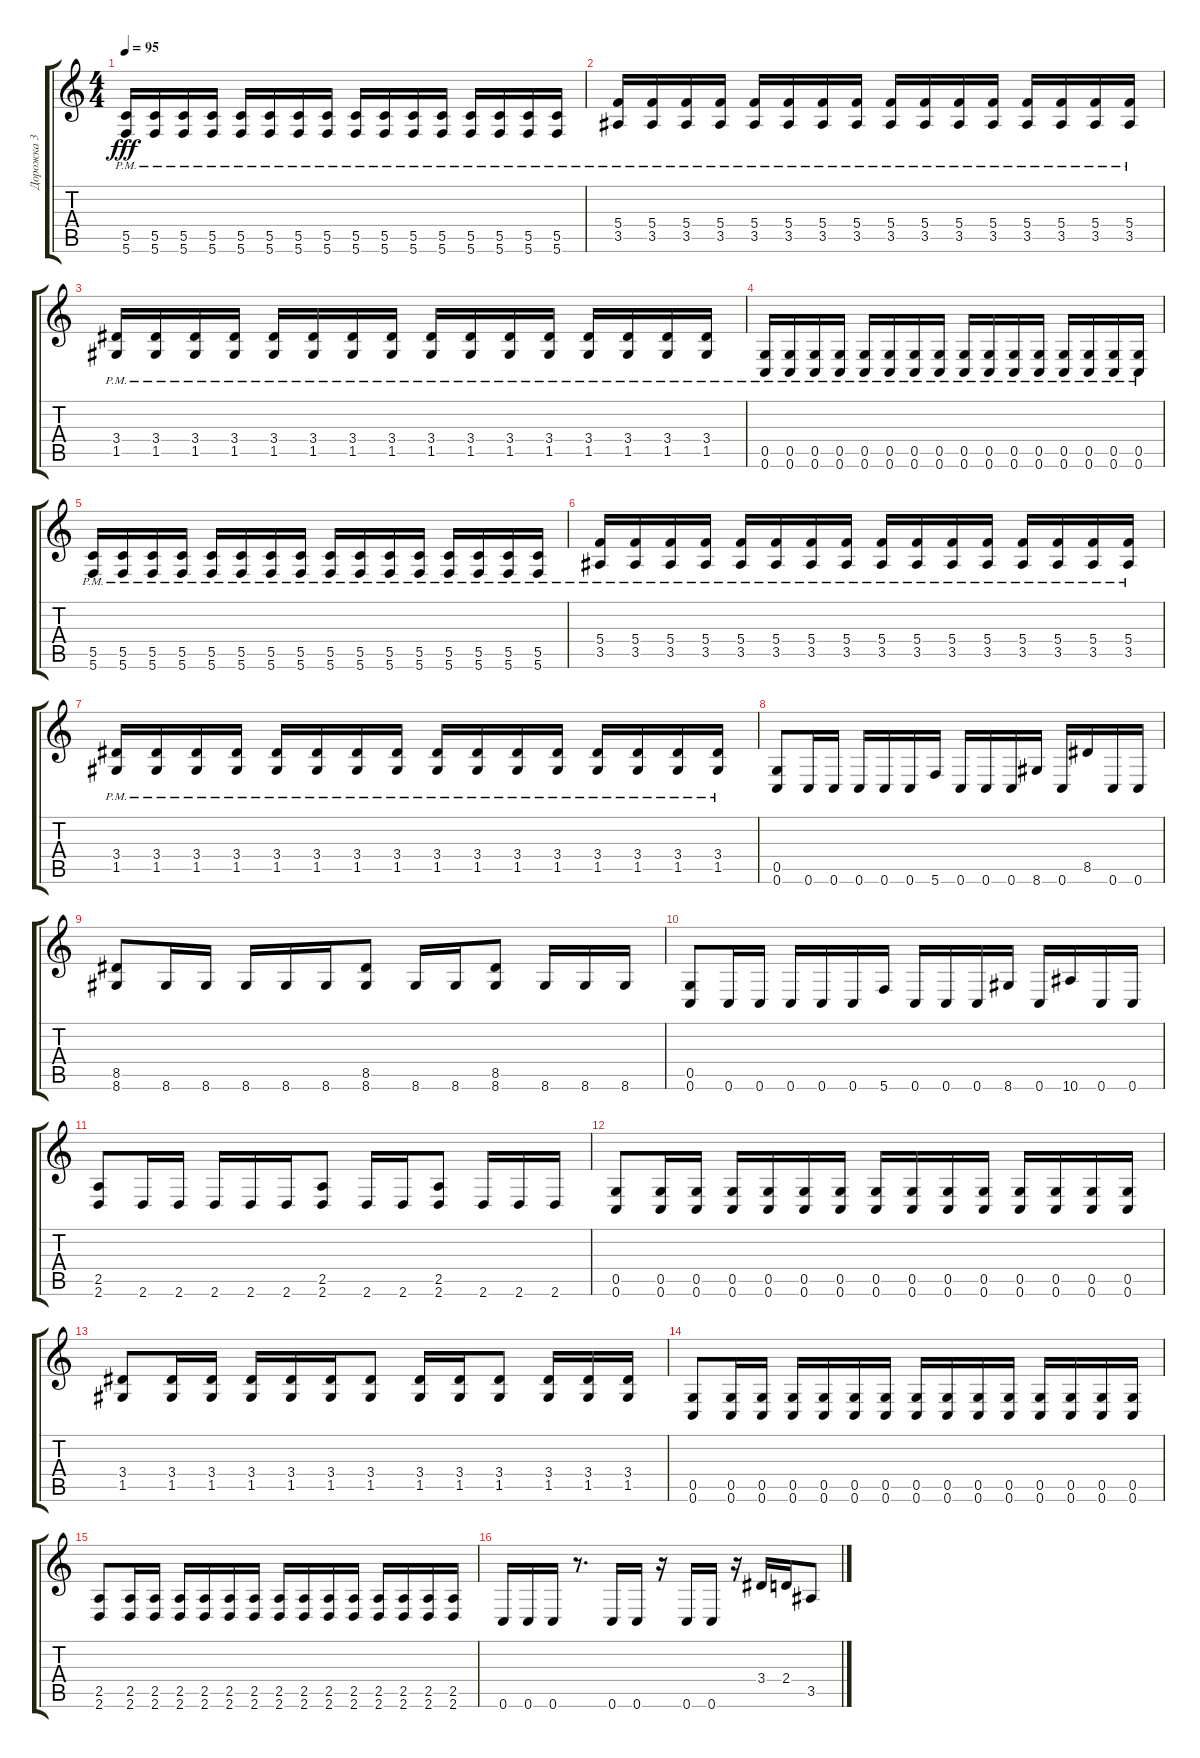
\track ("Дорожка 3" "Дорожка 3") {instrument distortionguitar}
\staff {score tabs}
\tuning (D4 A3 F3 C3 G2 C2) {hide}
\ts (4 4)
\tempo 95
\clef g2
\ks c
(5.5{pm} 5.6{pm}).16{dy fff} (5.5{pm} 5.6{pm}).16 (5.5{pm} 5.6{pm}).16 (5.5{pm} 5.6{pm}).16 (5.5{pm} 5.6{pm}).16 (5.5{pm} 5.6{pm}).16 (5.5{pm} 5.6{pm}).16 (5.5{pm} 5.6{pm}).16 (5.5{pm} 5.6{pm}).16 (5.5{pm} 5.6{pm}).16 (5.5{pm} 5.6{pm}).16 (5.5{pm} 5.6{pm}).16 (5.5{pm} 5.6{pm}).16 (5.5{pm} 5.6{pm}).16 (5.5{pm} 5.6{pm}).16 (5.5{pm} 5.6{pm}).16 |
(5.4{pm} 3.5{pm}).16 (5.4{pm} 3.5{pm}).16 (5.4{pm} 3.5{pm}).16 (5.4{pm} 3.5{pm}).16 (5.4{pm} 3.5{pm}).16 (5.4{pm} 3.5{pm}).16 (5.4{pm} 3.5{pm}).16 (5.4{pm} 3.5{pm}).16 (5.4{pm} 3.5{pm}).16 (5.4{pm} 3.5{pm}).16 (5.4{pm} 3.5{pm}).16 (5.4{pm} 3.5{pm}).16 (5.4{pm} 3.5{pm}).16 (5.4{pm} 3.5{pm}).16 (5.4{pm} 3.5{pm}).16 (5.4{pm} 3.5{pm}).16 |
(3.4{pm} 1.5{pm}).16 (3.4{pm} 1.5{pm}).16 (3.4{pm} 1.5{pm}).16 (3.4{pm} 1.5{pm}).16 (3.4{pm} 1.5{pm}).16 (3.4{pm} 1.5{pm}).16 (3.4{pm} 1.5{pm}).16 (3.4{pm} 1.5{pm}).16 (3.4{pm} 1.5{pm}).16 (3.4{pm} 1.5{pm}).16 (3.4{pm} 1.5{pm}).16 (3.4{pm} 1.5{pm}).16 (3.4{pm} 1.5{pm}).16 (3.4{pm} 1.5{pm}).16 (3.4{pm} 1.5{pm}).16 (3.4{pm} 1.5{pm}).16 |
(0.5{pm} 0.6{pm}).16{volume 16} (0.5{pm} 0.6{pm}).16 (0.5{pm} 0.6{pm}).16 (0.5{pm} 0.6{pm}).16 (0.5{pm} 0.6{pm}).16 (0.5{pm} 0.6{pm}).16 (0.5{pm} 0.6{pm}).16 (0.5{pm} 0.6{pm}).16 (0.5{pm} 0.6{pm}).16 (0.5{pm} 0.6{pm}).16 (0.5{pm} 0.6{pm}).16 (0.5{pm} 0.6{pm}).16 (0.5{pm} 0.6{pm}).16 (0.5{pm} 0.6{pm}).16 (0.5{pm} 0.6{pm}).16 (0.5{pm} 0.6{pm}).16 |
(5.5{pm} 5.6{pm}).16 (5.5{pm} 5.6{pm}).16 (5.5{pm} 5.6{pm}).16 (5.5{pm} 5.6{pm}).16 (5.5{pm} 5.6{pm}).16 (5.5{pm} 5.6{pm}).16 (5.5{pm} 5.6{pm}).16 (5.5{pm} 5.6{pm}).16 (5.5{pm} 5.6{pm}).16 (5.5{pm} 5.6{pm}).16 (5.5{pm} 5.6{pm}).16 (5.5{pm} 5.6{pm}).16 (5.5{pm} 5.6{pm}).16 (5.5{pm} 5.6{pm}).16 (5.5{pm} 5.6{pm}).16 (5.5{pm} 5.6{pm}).16 |
(5.4{pm} 3.5{pm}).16 (5.4{pm} 3.5{pm}).16 (5.4{pm} 3.5{pm}).16 (5.4{pm} 3.5{pm}).16 (5.4{pm} 3.5{pm}).16 (5.4{pm} 3.5{pm}).16 (5.4{pm} 3.5{pm}).16 (5.4{pm} 3.5{pm}).16 (5.4{pm} 3.5{pm}).16 (5.4{pm} 3.5{pm}).16 (5.4{pm} 3.5{pm}).16 (5.4{pm} 3.5{pm}).16 (5.4{pm} 3.5{pm}).16 (5.4{pm} 3.5{pm}).16 (5.4{pm} 3.5{pm}).16 (5.4{pm} 3.5{pm}).16 |
(3.4{pm} 1.5{pm}).16 (3.4{pm} 1.5{pm}).16 (3.4{pm} 1.5{pm}).16 (3.4{pm} 1.5{pm}).16 (3.4{pm} 1.5{pm}).16 (3.4{pm} 1.5{pm}).16 (3.4{pm} 1.5{pm}).16 (3.4{pm} 1.5{pm}).16 (3.4{pm} 1.5{pm}).16 (3.4{pm} 1.5{pm}).16 (3.4{pm} 1.5{pm}).16 (3.4{pm} 1.5{pm}).16 (3.4{pm} 1.5{pm}).16 (3.4{pm} 1.5{pm}).16 (3.4{pm} 1.5{pm}).16 (3.4{pm} 1.5{pm}).16 |
(0.5 0.6).8 0.6.16 0.6.16 0.6.16 0.6.16 0.6.16 5.6.16 0.6.16 0.6.16 0.6.16 8.6.16 0.6.16 8.5.16 0.6.16 0.6.16 |
(8.5 8.6).8 8.6.16 8.6.16 8.6.16 8.6.16 8.6.16 (8.5 8.6).8 8.6.16 8.6.16 (8.5 8.6).8 8.6.16 8.6.16 8.6.16 |
(0.5 0.6).8 0.6.16 0.6.16 0.6.16 0.6.16 0.6.16 5.6.16 0.6.16 0.6.16 0.6.16 8.6.16 0.6.16 10.6.16 0.6.16 0.6.16 |
(2.5 2.6).8 2.6.16 2.6.16 2.6.16 2.6.16 2.6.16 (2.5 2.6).8 2.6.16 2.6.16 (2.5 2.6).8 2.6.16 2.6.16 2.6.16 |
(0.5 0.6).8 (0.5 0.6).16 (0.5 0.6).16 (0.5 0.6).16 (0.5 0.6).16 (0.5 0.6).16 (0.5 0.6).16 (0.5 0.6).16 (0.5 0.6).16 (0.5 0.6).16 (0.5 0.6).16 (0.5 0.6).16 (0.5 0.6).16 (0.5 0.6).16 (0.5 0.6).16 |
(3.4 1.5).8 (3.4 1.5).16 (3.4 1.5).16 (3.4 1.5).16 (3.4 1.5).16 (3.4 1.5).16 (3.4 1.5).8 (3.4 1.5).16 (3.4 1.5).16 (3.4 1.5).8 (3.4 1.5).16 (3.4 1.5).16 (3.4 1.5).16 |
(0.5 0.6).8 (0.5 0.6).16 (0.5 0.6).16 (0.5 0.6).16 (0.5 0.6).16 (0.5 0.6).16 (0.5 0.6).16 (0.5 0.6).16 (0.5 0.6).16 (0.5 0.6).16 (0.5 0.6).16 (0.5 0.6).16 (0.5 0.6).16 (0.5 0.6).16 (0.5 0.6).16 |
(2.5 2.6).8 (2.5 2.6).16 (2.5 2.6).16 (2.5 2.6).16 (2.5 2.6).16 (2.5 2.6).16 (2.5 2.6).16 (2.5 2.6).16 (2.5 2.6).16 (2.5 2.6).16 (2.5 2.6).16 (2.5 2.6).16 (2.5 2.6).16 (2.5 2.6).16 (2.5 2.6).16 |
0.6.16 0.6.16 0.6.16 r.8{d} 0.6.16 0.6.16 r.16 0.6.16 0.6.16 r.16 3.4.16 2.4.16 3.5.8
